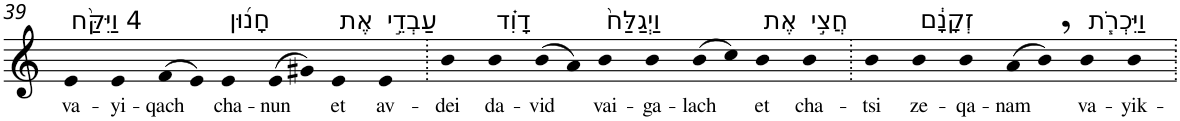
**kern	**text
*part1	*part1
*staff1	*staff1
*I"Piano	*
*I'Pno	*
!!LO:PB:g=z
*clefG2	*
*k[]	*
=39	=39
!LO:TX:a:t=4 וַיִּקַּ֨ח	!
!	!LO:LY:b
4e	va-
!	!LO:LY:b
4e	-yi-
!	!LO:LY:b
(>8f	-qach
8e)	.
!LO:TX:a:t=חָנ֜וּן	!
!	!LO:LY:b
4e	cha-
!	!LO:LY:b
(>8e	-nun
8g#X)	.
!LO:TX:a:t=אֶת	!
!	!LO:LY:b
4e	et
!LO:TX:a:t=עַבְדֵ֣י	!
!	!LO:LY:b
4e	av-
=40.	=40.
!	!LO:LY:b
4b	-dei
!LO:TX:a:t=דָוִ֗ד	!
!	!LO:LY:b
4b	da-
!	!LO:LY:b
(>8b	-vid
8a)	.
!LO:TX:a:t=וַיְגַלַּח֙	!
!	!LO:LY:b
4b	vai-
!	!LO:LY:b
4b	-ga-
!	!LO:LY:b
(>8b	-lach
8cc)	.
!LO:TX:a:t=אֶת	!
!	!LO:LY:b
4b	et
!LO:TX:a:t=חֲצִ֣י	!
!	!LO:LY:b
4b	cha-
=41.	=41.
!	!LO:LY:b
4b	-tsi
!LO:TX:a:t=זְקָנָ֔ם	!
!	!LO:LY:b
4b	ze-
!	!LO:LY:b
4b	-qa-
!	!LO:LY:b
(>8a	-nam
8b,)	.
!LO:TX:a:t=וַיִּכְרֹ֧ת	!
!	!LO:LY:b
4b	va-
!	!LO:LY:b
4b	-yik-
=.	=.
*-	*-
